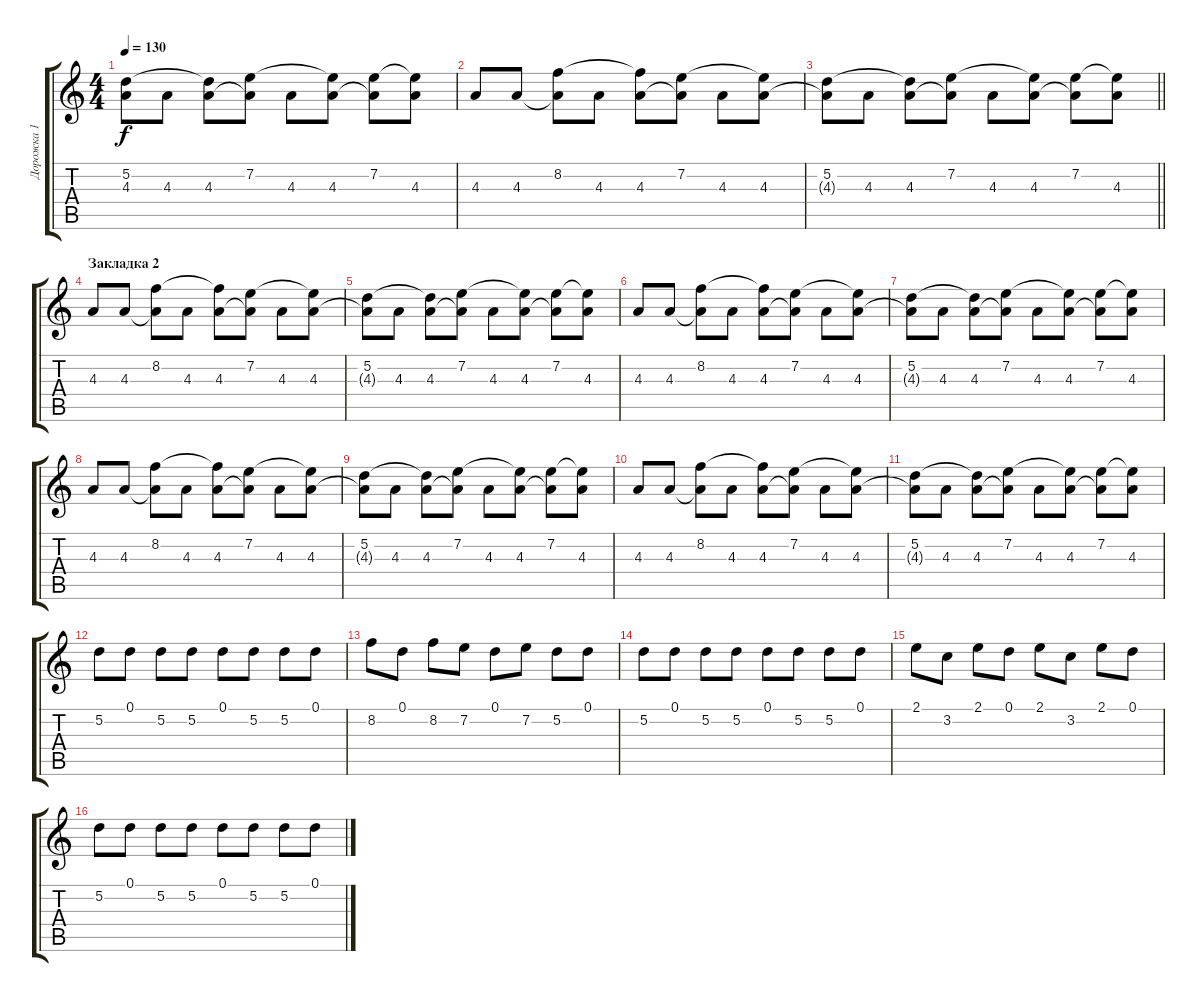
\track ("Дорожка 1" "Дорожка 1") {instrument acousticguitarsteel}
\staff {score tabs}
\tuning (D4 A3 F3 C3 G2 C2) {hide}
\ts (4 4)
\tempo 130
\clef g2
\ks c
(5.2 4.3{t}).8{dy f} 4.3.8 (5.2{t} 4.3).8 (7.2 4.3{t}).8 4.3.8 (7.2{t} 4.3).8 (7.2 4.3{t}).8 (7.2{t} 4.3).8 |
4.3.8 4.3.8 (8.2 4.3{t}).8 4.3.8 (8.2{t} 4.3).8 (7.2 4.3{t}).8 4.3.8 (7.2{t} 4.3).8 |
\barLineRight lightlight
(5.2 4.3{t}).8 4.3.8 (5.2{t} 4.3).8 (7.2 4.3{t}).8 4.3.8 (7.2{t} 4.3).8 (7.2 4.3{t}).8 (7.2{t} 4.3).8 |
\section ("" "Закладка 2")
4.3.8 4.3.8 (8.2 4.3{t}).8 4.3.8 (8.2{t} 4.3).8 (7.2 4.3{t}).8 4.3.8 (7.2{t} 4.3).8 |
(5.2 4.3{t}).8 4.3.8 (5.2{t} 4.3).8 (7.2 4.3{t}).8 4.3.8 (7.2{t} 4.3).8 (7.2 4.3{t}).8 (7.2{t} 4.3).8 |
4.3.8 4.3.8 (8.2 4.3{t}).8 4.3.8 (8.2{t} 4.3).8 (7.2 4.3{t}).8 4.3.8 (7.2{t} 4.3).8 |
(5.2 4.3{t}).8 4.3.8 (5.2{t} 4.3).8 (7.2 4.3{t}).8 4.3.8 (7.2{t} 4.3).8 (7.2 4.3{t}).8 (7.2{t} 4.3).8 |
4.3.8 4.3.8 (8.2 4.3{t}).8 4.3.8 (8.2{t} 4.3).8 (7.2 4.3{t}).8 4.3.8 (7.2{t} 4.3).8 |
(5.2 4.3{t}).8 4.3.8 (5.2{t} 4.3).8 (7.2 4.3{t}).8 4.3.8 (7.2{t} 4.3).8 (7.2 4.3{t}).8 (7.2{t} 4.3).8 |
4.3.8 4.3.8 (8.2 4.3{t}).8 4.3.8 (8.2{t} 4.3).8 (7.2 4.3{t}).8 4.3.8 (7.2{t} 4.3).8 |
(5.2 4.3{t}).8 4.3.8 (5.2{t} 4.3).8 (7.2 4.3{t}).8 4.3.8 (7.2{t} 4.3).8 (7.2 4.3{t}).8 (7.2{t} 4.3).8 |
5.2.8 0.1.8 5.2.8 5.2.8 0.1.8 5.2.8 5.2.8 0.1.8 |
8.2.8 0.1.8 8.2.8 7.2.8 0.1.8 7.2.8 5.2.8 0.1.8 |
5.2.8 0.1.8 5.2.8 5.2.8 0.1.8 5.2.8 5.2.8 0.1.8 |
2.1.8 3.2.8 2.1.8 0.1.8 2.1.8 3.2.8 2.1.8 0.1.8 |
5.2.8 0.1.8 5.2.8 5.2.8 0.1.8 5.2.8 5.2.8 0.1.8
